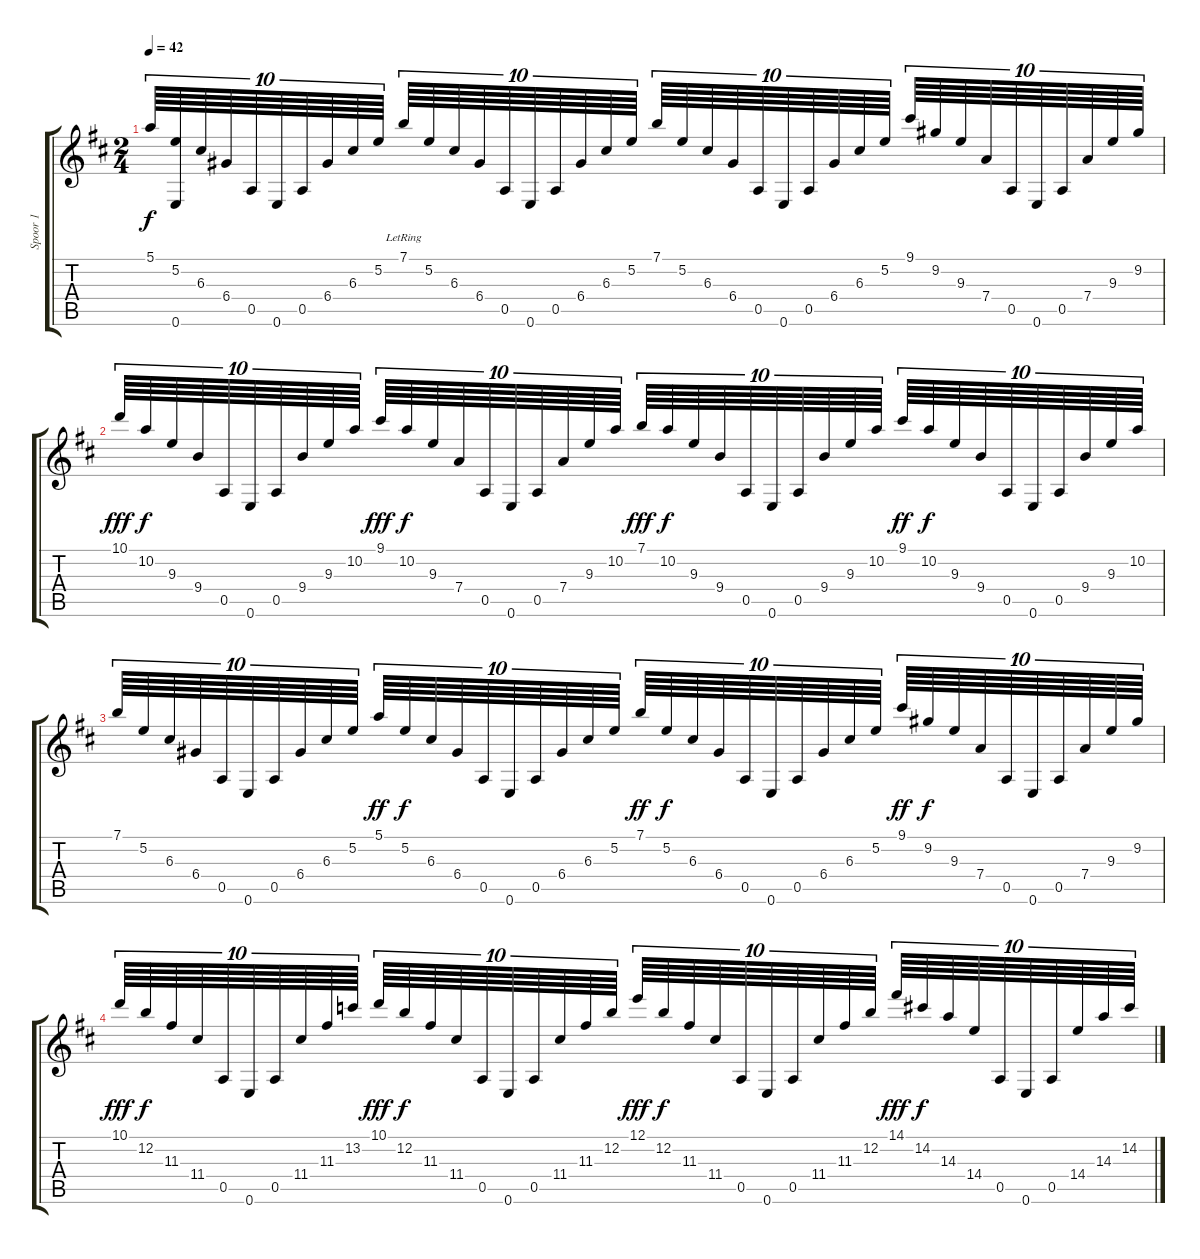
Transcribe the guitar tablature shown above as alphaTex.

\track ("Spoor 1" "Spoor 1") {instrument acousticguitarnylon}
\staff {score tabs}
\tuning (E4 B3 G3 D3 A2 E2) {hide}
\ts (2 4)
\tempo 42
\clef g2
\ks d
5.1.64{tu (10 8) dy f} (5.2 0.6{t}).64{tu (10 8)} 6.3.64{tu (10 8)} 6.4.64{tu (10 8)} 0.5.64{tu (10 8)} 0.6.64{tu (10 8)} 0.5.64{tu (10 8)} 6.4.64{tu (10 8)} 6.3.64{tu (10 8)} 5.2.64{tu (10 8)} 7.1{lr}.64{tu (10 8)} 5.2.64{tu (10 8)} 6.3.64{tu (10 8)} 6.4.64{tu (10 8)} 0.5.64{tu (10 8)} 0.6.64{tu (10 8)} 0.5.64{tu (10 8)} 6.4.64{tu (10 8)} 6.3.64{tu (10 8)} 5.2.64{tu (10 8)} 7.1.64{tu (10 8)} 5.2.64{tu (10 8)} 6.3.64{tu (10 8)} 6.4.64{tu (10 8)} 0.5.64{tu (10 8)} 0.6.64{tu (10 8)} 0.5.64{tu (10 8)} 6.4.64{tu (10 8)} 6.3.64{tu (10 8)} 5.2.64{tu (10 8)} 9.1.64{tu (10 8)} 9.2.64{tu (10 8)} 9.3.64{tu (10 8)} 7.4.64{tu (10 8)} 0.5.64{tu (10 8)} 0.6.64{tu (10 8)} 0.5.64{tu (10 8)} 7.4.64{tu (10 8)} 9.3.64{tu (10 8)} 9.2.64{tu (10 8)} |
10.1.64{tu (10 8) dy fff} 10.2.64{tu (10 8) dy f} 9.3.64{tu (10 8)} 9.4.64{tu (10 8)} 0.5.64{tu (10 8)} 0.6.64{tu (10 8)} 0.5.64{tu (10 8)} 9.4.64{tu (10 8)} 9.3.64{tu (10 8)} 10.2.64{tu (10 8)} 9.1.64{tu (10 8) dy fff} 10.2.64{tu (10 8) dy f} 9.3.64{tu (10 8)} 7.4.64{tu (10 8)} 0.5.64{tu (10 8)} 0.6.64{tu (10 8)} 0.5.64{tu (10 8)} 7.4.64{tu (10 8)} 9.3.64{tu (10 8)} 10.2.64{tu (10 8)} 7.1.64{tu (10 8) dy fff} 10.2.64{tu (10 8) dy f} 9.3.64{tu (10 8)} 9.4.64{tu (10 8)} 0.5.64{tu (10 8)} 0.6.64{tu (10 8)} 0.5.64{tu (10 8)} 9.4.64{tu (10 8)} 9.3.64{tu (10 8)} 10.2.64{tu (10 8)} 9.1.64{tu (10 8) dy ff} 10.2.64{tu (10 8) dy f} 9.3.64{tu (10 8)} 9.4.64{tu (10 8)} 0.5.64{tu (10 8)} 0.6.64{tu (10 8)} 0.5.64{tu (10 8)} 9.4.64{tu (10 8)} 9.3.64{tu (10 8)} 10.2.64{tu (10 8)} |
7.1.64{tu (10 8)} 5.2.64{tu (10 8)} 6.3.64{tu (10 8)} 6.4.64{tu (10 8)} 0.5.64{tu (10 8)} 0.6.64{tu (10 8)} 0.5.64{tu (10 8)} 6.4.64{tu (10 8)} 6.3.64{tu (10 8)} 5.2.64{tu (10 8)} 5.1.64{tu (10 8) dy ff} 5.2.64{tu (10 8) dy f} 6.3.64{tu (10 8)} 6.4.64{tu (10 8)} 0.5.64{tu (10 8)} 0.6.64{tu (10 8)} 0.5.64{tu (10 8)} 6.4.64{tu (10 8)} 6.3.64{tu (10 8)} 5.2.64{tu (10 8)} 7.1.64{tu (10 8) dy ff} 5.2.64{tu (10 8) dy f} 6.3.64{tu (10 8)} 6.4.64{tu (10 8)} 0.5.64{tu (10 8)} 0.6.64{tu (10 8)} 0.5.64{tu (10 8)} 6.4.64{tu (10 8)} 6.3.64{tu (10 8)} 5.2.64{tu (10 8)} 9.1.64{tu (10 8) dy ff} 9.2.64{tu (10 8) dy f} 9.3.64{tu (10 8)} 7.4.64{tu (10 8)} 0.5.64{tu (10 8)} 0.6.64{tu (10 8)} 0.5.64{tu (10 8)} 7.4.64{tu (10 8)} 9.3.64{tu (10 8)} 9.2.64{tu (10 8)} |
10.1.64{tu (10 8) dy fff} 12.2.64{tu (10 8) dy f} 11.3.64{tu (10 8)} 11.4.64{tu (10 8)} 0.5.64{tu (10 8)} 0.6.64{tu (10 8)} 0.5.64{tu (10 8)} 11.4.64{tu (10 8)} 11.3.64{tu (10 8)} 13.2.64{tu (10 8)} 10.1.64{tu (10 8) dy fff} 12.2.64{tu (10 8) dy f} 11.3.64{tu (10 8)} 11.4.64{tu (10 8)} 0.5.64{tu (10 8)} 0.6.64{tu (10 8)} 0.5.64{tu (10 8)} 11.4.64{tu (10 8)} 11.3.64{tu (10 8)} 12.2.64{tu (10 8)} 12.1.64{tu (10 8) dy fff} 12.2.64{tu (10 8) dy f} 11.3.64{tu (10 8)} 11.4.64{tu (10 8)} 0.5.64{tu (10 8)} 0.6.64{tu (10 8)} 0.5.64{tu (10 8)} 11.4.64{tu (10 8)} 11.3.64{tu (10 8)} 12.2.64{tu (10 8)} 14.1.64{tu (10 8) dy fff} 14.2.64{tu (10 8) dy f} 14.3.64{tu (10 8)} 14.4.64{tu (10 8)} 0.5.64{tu (10 8)} 0.6.64{tu (10 8)} 0.5.64{tu (10 8)} 14.4.64{tu (10 8)} 14.3.64{tu (10 8)} 14.2.64{tu (10 8)}
